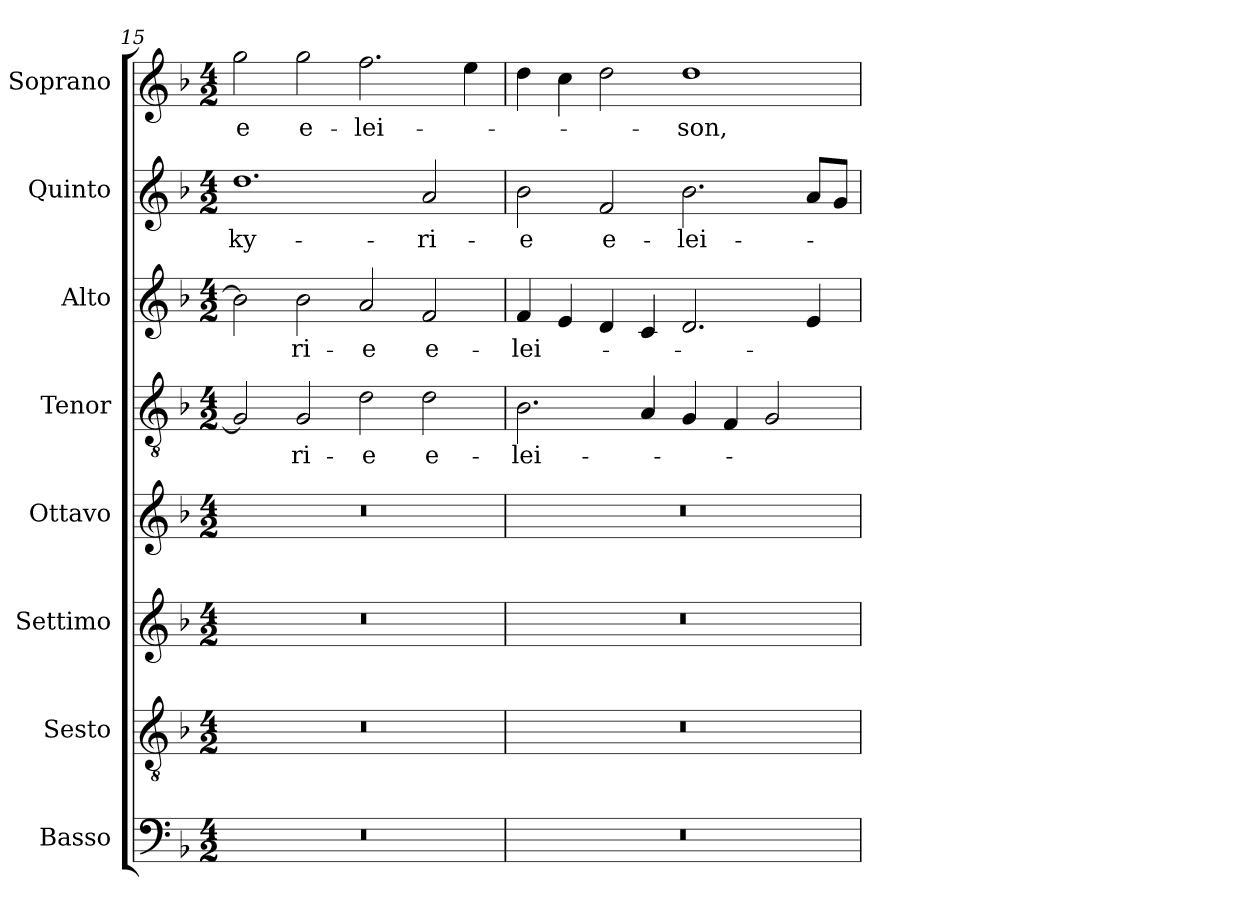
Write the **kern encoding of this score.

**kern	**kern	**kern	**kern	**kern	**text	**kern	**text	**kern	**text	**kern	**text
*part8	*part7	*part6	*part5	*part4	*part4	*part3	*part3	*part2	*part2	*part1	*part1
*staff8	*staff7	*staff6	*staff5	*staff4	*staff4	*staff3	*staff3	*staff2	*staff2	*staff1	*staff1
*I"Basso	*I"Sesto	*I"Settimo	*I"Ottavo	*I"Tenor	*	*I"Alto	*	*I"Quinto	*	*I"Soprano	*
*I'B.	*I'Ss.	*I'St.	*I'Ot.	*I'T.	*	*I'A.	*	*I'Q.	*	*I'S.	*
*clefF4	*clefGv2	*clefG2	*clefG2	*clefGv2	*	*clefG2	*	*clefG2	*	*clefG2	*
*	*ITrd7c12	*	*	*ITrd7c12	*	*	*	*	*	*	*
*k[b-]	*k[b-]	*k[b-]	*k[b-]	*k[b-]	*	*k[b-]	*	*k[b-]	*	*k[b-]	*
*F:	*F:	*F:	*F:	*F:	*	*F:	*	*F:	*	*F:	*
*M4/2	*M4/2	*M4/2	*M4/2	*M4/2	*	*M4/2	*	*M4/2	*	*M4/2	*
=15	=15	=15	=15	=15	=15	=15	=15	=15	=15	=15	=15
!LO:N:vis=1	!LO:N:vis=1	!LO:N:vis=1	!LO:N:vis=1	!	!	!	!	!	!	!	!
!	!	!	!	!	!	!	!	!	!LO:LY:b:color=#000000	!	!
!	!	!	!	!	!	!	!	!	!	!	!LO:LY:b:color=#000000
0r	0r	0r	0r	2GGi/]	.	2b-i\]	.	1.ddi	ky-	2ggi\	e
!	!	!	!	!	!LO:LY:b:color=#000000	!	!	!	!	!	!
!	!	!	!	!	!	!	!LO:LY:b:color=#000000	!	!	!	!
!	!	!	!	!	!	!	!	!	!	!	!LO:LY:b:color=#000000
.	.	.	.	2GGi/	-ri-	2b-i\	-ri-	.	.	2ggi\	e-
!	!	!	!	!	!LO:LY:b:color=#000000	!	!	!	!	!	!
!	!	!	!	!	!	!	!LO:LY:b:color=#000000	!	!	!	!
!	!	!	!	!	!	!	!	!	!	!	!LO:LY:b:color=#000000
.	.	.	.	2Di\	-e	2ai/	-e	.	.	2.ffi\	-lei-
!	!	!	!	!	!LO:LY:b:color=#000000	!	!	!	!	!	!
!	!	!	!	!	!	!	!LO:LY:b:color=#000000	!	!	!	!
!	!	!	!	!	!	!	!	!	!LO:LY:b:color=#000000	!	!
.	.	.	.	2Di\	e-	2fi/	e-	2ai/	-ri-	.	.
.	.	.	.	.	.	.	.	.	.	4eei\	.
=16	=16	=16	=16	=16	=16	=16	=16	=16	=16	=16	=16
!LO:N:vis=1	!LO:N:vis=1	!LO:N:vis=1	!LO:N:vis=1	!	!	!	!	!	!	!	!
!	!	!	!	!	!LO:LY:b:color=#000000	!	!	!	!	!	!
!	!	!	!	!	!	!	!LO:LY:b:color=#000000	!	!	!	!
!	!	!	!	!	!	!	!	!	!LO:LY:b:color=#000000	!	!
0r	0r	0r	0r	2.BB-i\	-lei-	4fi/	-lei-	2b-i\	-e	4ddi\	.
.	.	.	.	.	.	4ei/	.	.	.	4cci\	.
!	!	!	!	!	!	!	!	!	!LO:LY:b:color=#000000	!	!
.	.	.	.	.	.	4di/	.	2fi/	e-	2ddi\	.
.	.	.	.	4AAi/	.	4ci/	.	.	.	.	.
!	!	!	!	!	!	!	!	!	!LO:LY:b:color=#000000	!	!
!	!	!	!	!	!	!	!	!	!	!	!LO:LY:b:color=#000000
.	.	.	.	4GGi/	.	2.di/	.	2.b-i\	-lei-	1ddi	-son,
.	.	.	.	4FFi/	.	.	.	.	.	.	.
.	.	.	.	2GGi/	.	.	.	.	.	.	.
.	.	.	.	.	.	4ei/	.	8ai/L	.	.	.
.	.	.	.	.	.	.	.	8gi/J	.	.	.
=	=	=	=	=	=	=	=	=	=	=	=
*-	*-	*-	*-	*-	*-	*-	*-	*-	*-	*-	*-
